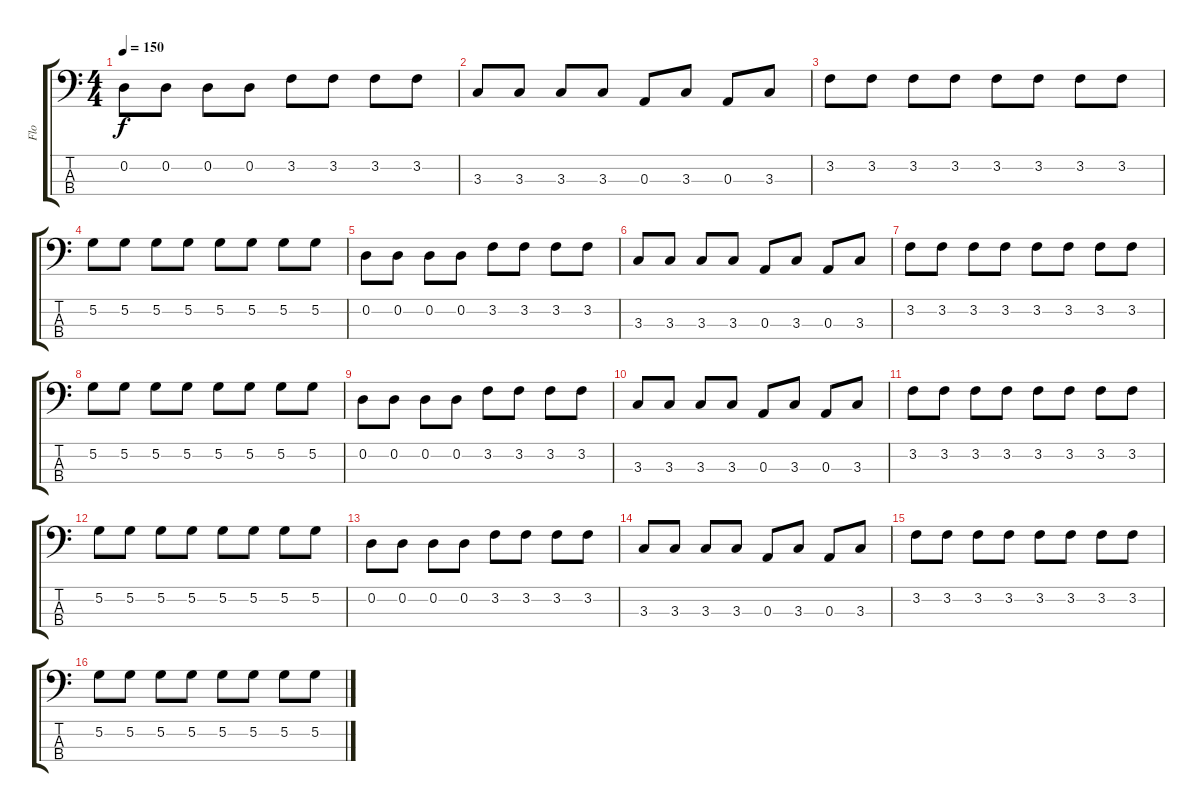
\track ("Flo" "Flo") {instrument electricbasspick}
\staff {score tabs}
\tuning (G2 D2 A1 D1) {hide}
\ts (4 4)
\tempo 150
\clef f4
\ks c
0.2.8{dy f instrument electricbasspick} 0.2.8 0.2.8 0.2.8 3.2.8 3.2.8 3.2.8 3.2.8 |
3.3.8 3.3.8 3.3.8 3.3.8 0.3.8 3.3.8 0.3.8 3.3.8 |
3.2.8 3.2.8 3.2.8 3.2.8 3.2.8 3.2.8 3.2.8 3.2.8 |
5.2.8 5.2.8 5.2.8 5.2.8 5.2.8 5.2.8 5.2.8 5.2.8 |
0.2.8 0.2.8 0.2.8 0.2.8 3.2.8 3.2.8 3.2.8 3.2.8 |
3.3.8 3.3.8 3.3.8 3.3.8 0.3.8 3.3.8 0.3.8 3.3.8 |
3.2.8 3.2.8 3.2.8 3.2.8 3.2.8 3.2.8 3.2.8 3.2.8 |
5.2.8 5.2.8 5.2.8 5.2.8 5.2.8 5.2.8 5.2.8 5.2.8 |
0.2.8 0.2.8 0.2.8 0.2.8 3.2.8 3.2.8 3.2.8 3.2.8 |
3.3.8 3.3.8 3.3.8 3.3.8 0.3.8 3.3.8 0.3.8 3.3.8 |
3.2.8 3.2.8 3.2.8 3.2.8 3.2.8 3.2.8 3.2.8 3.2.8 |
5.2.8 5.2.8 5.2.8 5.2.8 5.2.8 5.2.8 5.2.8 5.2.8 |
0.2.8 0.2.8 0.2.8 0.2.8 3.2.8 3.2.8 3.2.8 3.2.8 |
3.3.8 3.3.8 3.3.8 3.3.8 0.3.8 3.3.8 0.3.8 3.3.8 |
3.2.8 3.2.8 3.2.8 3.2.8 3.2.8 3.2.8 3.2.8 3.2.8 |
5.2.8 5.2.8 5.2.8 5.2.8 5.2.8 5.2.8 5.2.8 5.2.8
